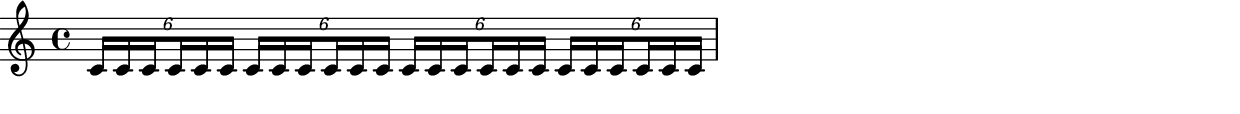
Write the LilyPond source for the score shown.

%% Generated by lilypond-book.py
%% Options: [exampleindent=10.16\mm,indent=0\mm,line-width=160\mm]
\include "lilypond-book-preamble.ly"


% ****************************************************************
% Start cut-&-pastable-section
% ****************************************************************



\paper {
  indent = 0\mm
  line-width = 160\mm
  % offset the left padding, also add 1mm as lilypond creates cropped
  % images with a little space on the right
  line-width = #(- line-width (* mm  3.000000) (* mm 1))
}

\layout {
  
}





% ****************************************************************
% ly snippet:
% ****************************************************************
\sourcefilename "/home/gub/NewGub/gub/target/linux-x86/src/lilypond-git.sv.gnu.org--lilypond.git-release-unstable/input/regression/beam-subdivide-tuplets.ly"
\sourcefileline 0
\version "2.17.11"

\header {
  
  doctitle = "Beam subdivide tuplets"

  texidoc = "
Tuplets that span more than one beat should be
subdivided if subdivideBeams is #t.  In this example,
the beams should be subdivided every 1/8.
"

}

\relative c' {
    \tupletSpan 4
    \set baseMoment = #(ly:make-moment 1/8)
    \set subdivideBeams = ##t
    \tuplet 6/4 { \repeat unfold 24 { c16 } }
}



% ****************************************************************
% end ly snippet
% ****************************************************************
